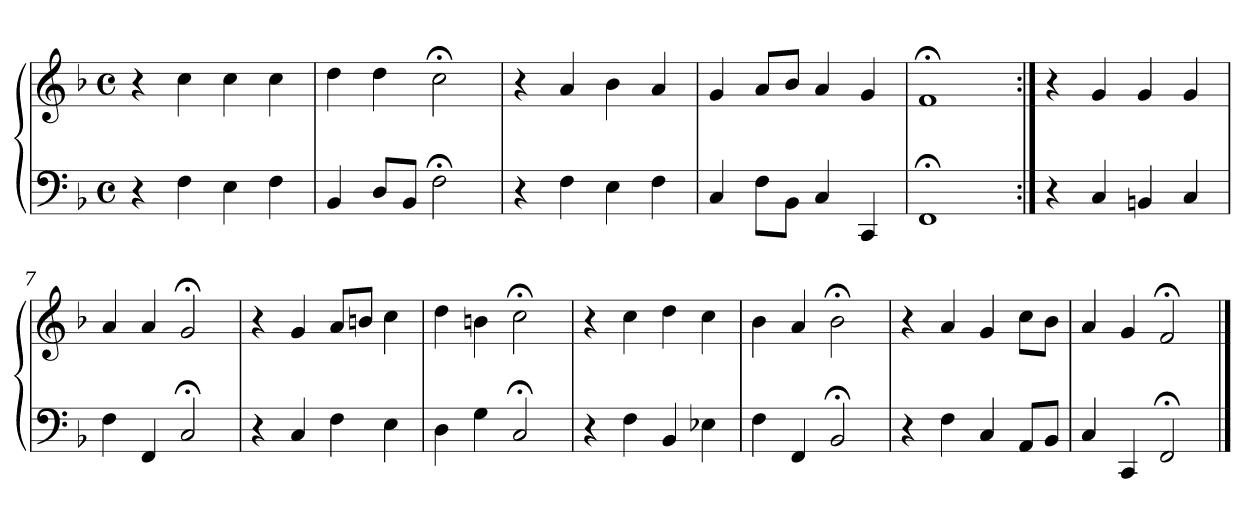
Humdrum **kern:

**kern	**kern
*part1	*part1
*staff2	*staff1
*clefF4	*clefG2
*k[b-]	*k[b-]
*M4/4	*M4/4
*met(c)	*met(c)
=1	=1
4r	4r
4F	4cc
4E	4cc
4F	4cc
=2	=2
4BB-	4dd
8DL	4dd
8BB-J	.
2F;<	2cc;<
=3	=3
4r	4r
4F	4a
4E	4b-
4F	4a
=4	=4
4C	4g
8FL	8aL
8BB-J	8b-J
4C	4a
4CC	4g
=5	=5
1FF;<	1f;<
=6:|!	=6:|!
4r	4r
4C	4g
4BBn	4g
4C	4g
=7	=7
4F	4a
4FF	4a
2C;<	2g;<
!!LO:LB:g=z
=8	=8
4r	4r
4C	4g
4F	8aL
.	8bnJ
4E	4cc
=9	=9
4D	4dd
4G	4bn
2C;<	2cc;<
=10	=10
4r	4r
4F	4cc
4BB-	4dd
4E-X	4cc
=11	=11
4F	4b-
4FF	4a
2BB-;<	2b-;<
=12	=12
4r	4r
4F	4a
4C	4g
8AAL	8ccL
8BB-J	8b-J
=13	=13
4C	4a
4CC	4g
2FF;<	2f;<
==	==
*-	*-
